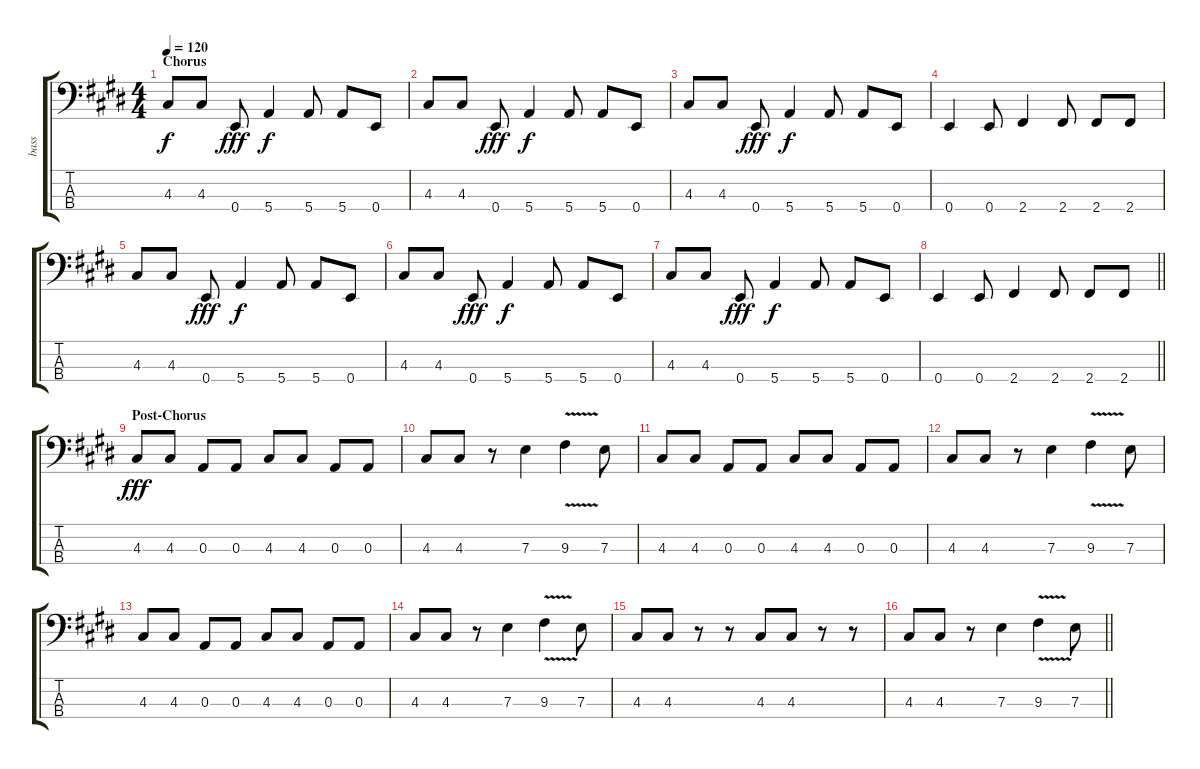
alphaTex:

\track ("bass" "bass") {instrument electricbassfinger}
\staff {score tabs}
\tuning (G2 D2 A1 E1) {hide}
\ts (4 4)
\section ("" "Chorus")
\tempo 120
\clef f4
\ks e
4.3.8{dy f} 4.3.8 0.4.8{dy fff} 5.4.4{dy f} 5.4.8 5.4.8 0.4.8 |
4.3.8 4.3.8 0.4.8{dy fff} 5.4.4{dy f} 5.4.8 5.4.8 0.4.8 |
4.3.8 4.3.8 0.4.8{dy fff} 5.4.4{dy f} 5.4.8 5.4.8 0.4.8 |
0.4.4 0.4.8 2.4.4 2.4.8 2.4.8 2.4.8 |
4.3.8 4.3.8 0.4.8{dy fff} 5.4.4{dy f} 5.4.8 5.4.8 0.4.8 |
4.3.8 4.3.8 0.4.8{dy fff} 5.4.4{dy f} 5.4.8 5.4.8 0.4.8 |
4.3.8 4.3.8 0.4.8{dy fff} 5.4.4{dy f} 5.4.8 5.4.8 0.4.8 |
\barLineRight lightlight
0.4.4 0.4.8 2.4.4 2.4.8 2.4.8 2.4.8 |
\section ("" "Post-Chorus")
4.3.8{dy fff} 4.3.8 0.3.8 0.3.8 4.3.8 4.3.8 0.3.8 0.3.8 |
4.3.8 4.3.8 r.8 7.3.4 9.3{v}.4 7.3.8 |
4.3.8 4.3.8 0.3.8 0.3.8 4.3.8 4.3.8 0.3.8 0.3.8 |
4.3.8 4.3.8 r.8 7.3.4 9.3{v}.4 7.3.8 |
4.3.8 4.3.8 0.3.8 0.3.8 4.3.8 4.3.8 0.3.8 0.3.8 |
4.3.8 4.3.8 r.8 7.3.4 9.3{v}.4 7.3.8 |
4.3.8 4.3.8 r.8 r.8 4.3.8 4.3.8 r.8 r.8 |
\barLineRight lightlight
4.3.8 4.3.8 r.8 7.3.4 9.3{v}.4 7.3.8
